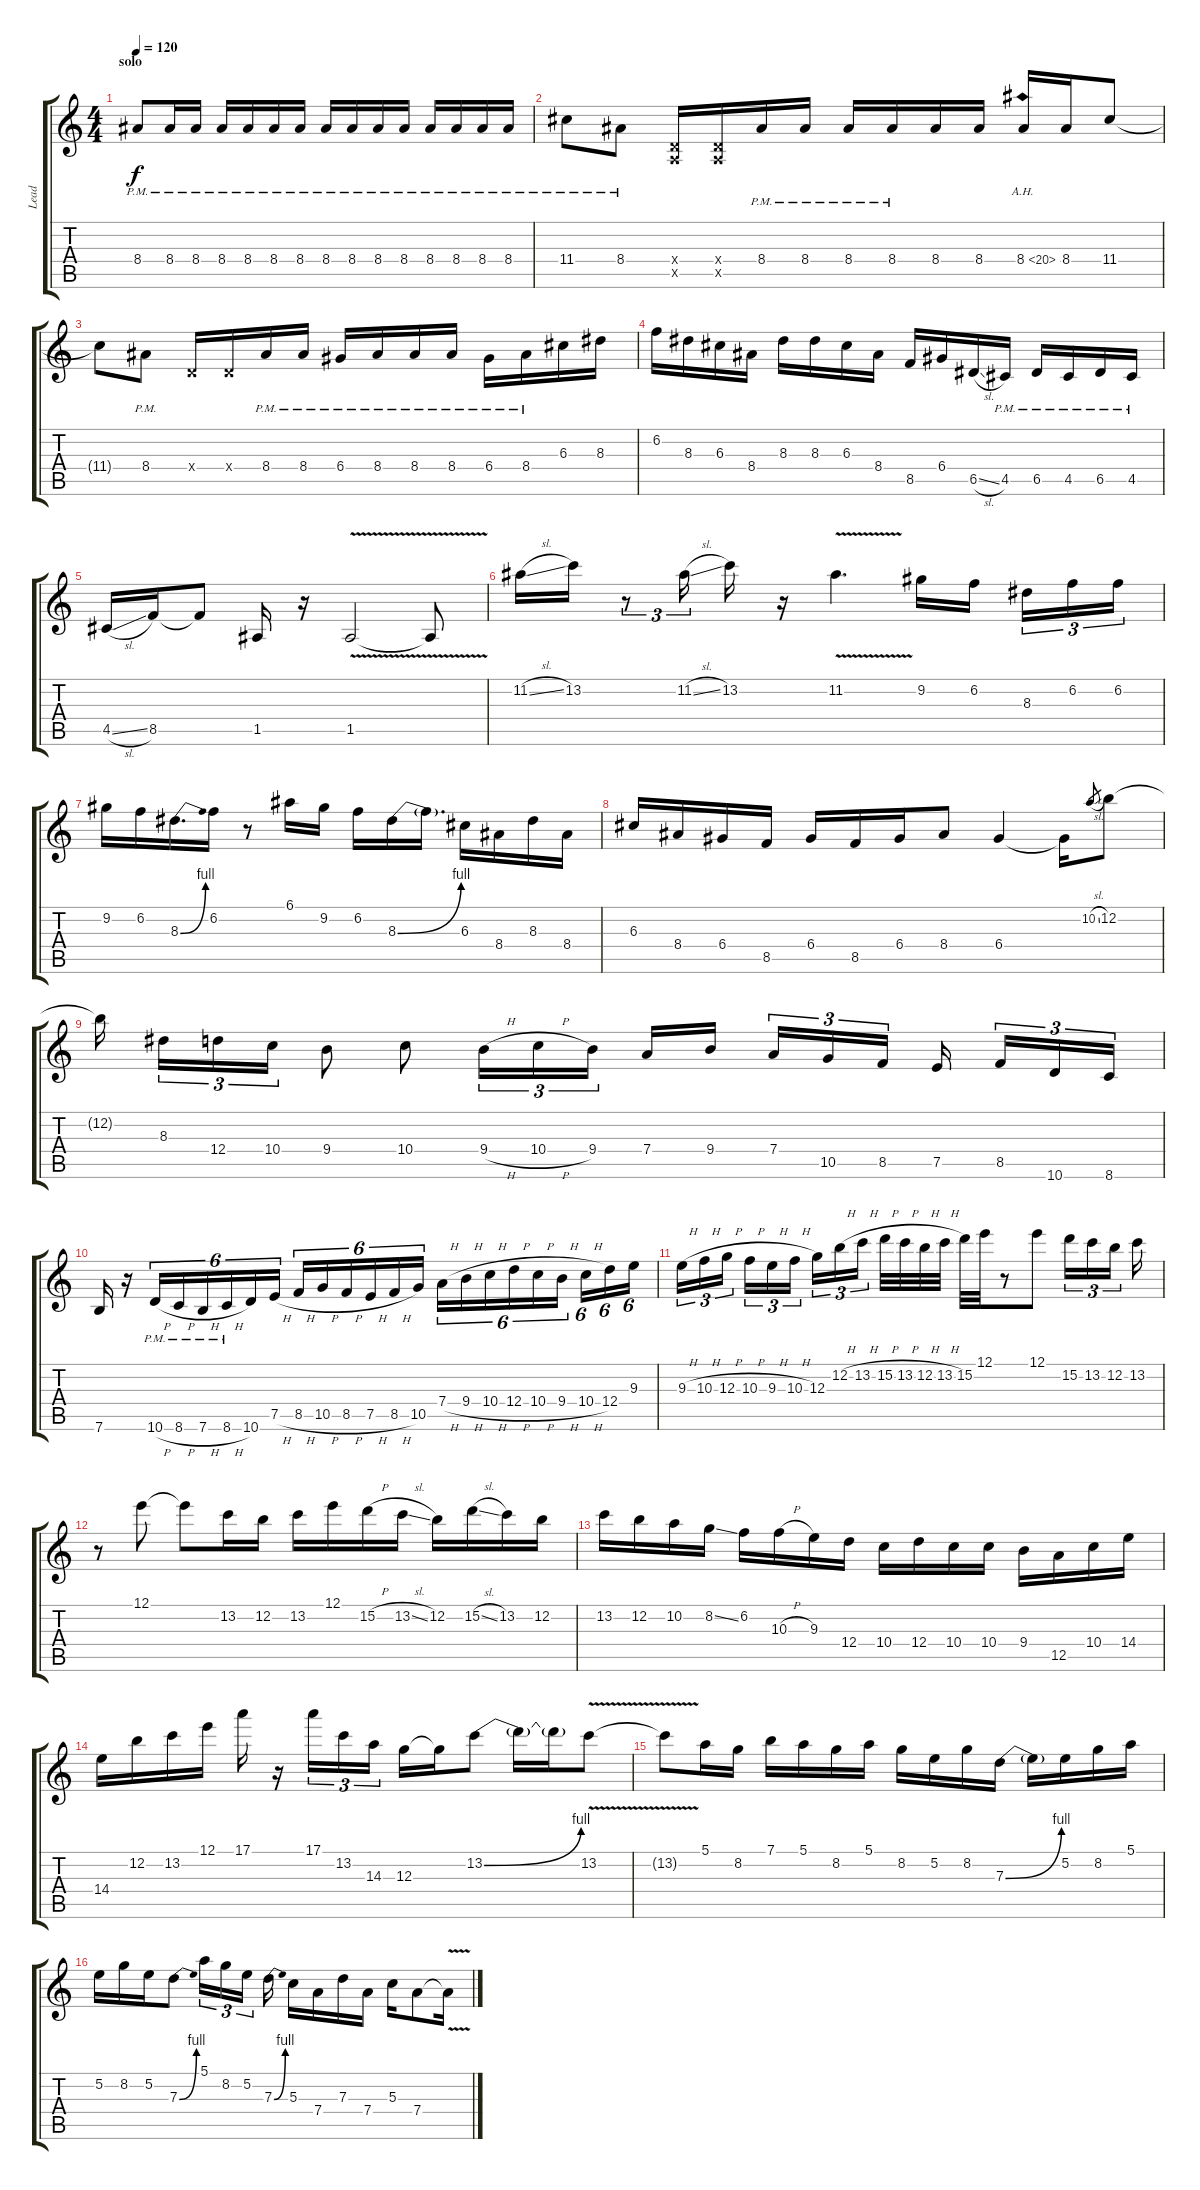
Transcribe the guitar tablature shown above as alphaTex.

\track ("Lead" "Lead") {instrument distortionguitar}
\staff {score tabs}
\tuning (E4 B3 G3 D3 A2 E2) {hide}
\ts (4 4)
\section ("" "solo")
\tempo 120
\clef g2
\ks c
8.4{pm}.8{dy f} 8.4{pm}.16 8.4{pm}.16 8.4{pm}.16 8.4{pm}.16 8.4{pm}.16 8.4{pm}.16 8.4{pm}.16 8.4{pm}.16 8.4{pm}.16 8.4{pm}.16 8.4{pm}.16 8.4{pm}.16 8.4{pm}.16 8.4{pm}.16 |
11.4{pm}.8 8.4{pm}.8 (0.4{x} 0.5{x}).16 (0.4{x} 0.5{x}).16 8.4{pm}.16 8.4{pm}.16 8.4{pm}.16 8.4{pm}.16 8.4.16 8.4.16 8.4{ah 12}.16 8.4.16 11.4.8 |
11.4{t}.8 8.4{pm}.8 0.4{x}.16 0.4{x}.16 8.4{pm}.16 8.4{pm}.16 6.4{pm}.16 8.4{pm}.16 8.4{pm}.16 8.4{pm}.16 6.4{pm}.16 8.4{pm}.16 6.3.16 8.3.16 |
6.2.16 8.3.16 6.3.16 8.4.16 8.3.16 8.3.16 6.3.16 8.4.16 8.5.16 6.4.16 6.5{sl}.16 4.5{pm}.16 6.5{pm}.16 4.5{pm}.16 6.5{pm}.16 4.5{pm}.16 |
4.5{sl}.16 8.5.16 8.5{t}.8 1.5.16 r.16 1.5{v}.2 1.5{t}.8 |
11.2{sl}.16 13.2.16 r.8{tu (3 2)} 11.2{sl}.16{tu (3 2)} 13.2.16 r.16 11.2{v}.4{d} 9.2.16 6.2.16{beam splitsecondary} 8.3.16{tu (3 2)} 6.2.16{tu (3 2)} 6.2.16{tu (3 2)} |
9.2.16 6.2.16 8.3{be (bend 0 0 60 4)}.16{d} 6.2.16 r.8 6.1.16 9.2.16 6.2.16 8.3{be (bend 0 0 60 4)}.16 8.3{t}.16{d} 6.3.16 8.4.16 8.3.16 8.4.16 |
6.3.16 8.4.16 6.4.16 8.5.16 6.4.16 8.5.16 6.4.16 8.4.8 6.4.4 6.4{t}.16 10.2{sl}.8{gr} 12.2.8 |
12.2{t}.16{beam splitsecondary} 8.3.16{tu (3 2)} 12.4.16{tu (3 2)} 10.4.16{tu (3 2)} 9.4.8 10.4.8 9.4{h}.16{tu (3 2)} 10.4{h}.16{tu (3 2)} 9.4.16{tu (3 2) beam splitsecondary} 7.4.16 9.4.16{beam splitsecondary} 7.4.16{tu (3 2)} 10.5.16{tu (3 2)} 8.5.16{tu (3 2) beam splitsecondary} 7.5.16{beam splitsecondary} 8.5.16{tu (3 2)} 10.6.16{tu (3 2)} 8.6.16{tu (3 2)} |
7.6.16 r.16 10.6{h pm}.16{tu (6 4)} 8.6{h pm}.16{tu (6 4)} 7.6{h pm}.16{tu (6 4)} 8.6{h pm}.16{tu (6 4)} 10.6.16{tu (6 4)} 7.5{h}.16{tu (6 4) beam splitsecondary} 8.5{h}.16{tu (6 4)} 10.5{h}.16{tu (6 4)} 8.5{h}.16{tu (6 4)} 7.5{h}.16{tu (6 4)} 8.5{h}.16{tu (6 4)} 10.5.16{tu (6 4) beam splitsecondary} 7.4{h}.16{tu (6 4)} 9.4{h}.16{tu (6 4)} 10.4{h}.16{tu (6 4)} 12.4{h}.16{tu (6 4)} 10.4{h}.16{tu (6 4)} 9.4{h}.16{tu (6 4) beam splitsecondary} 10.4{h}.16{tu (6 4)} 12.4.16{tu (6 4)} 9.3.16{tu (6 4)} |
9.3{h}.16{tu (3 2)} 10.3{h}.16{tu (3 2)} 12.3{h}.16{tu (3 2) beam splitsecondary} 10.3{h}.16{tu (3 2)} 9.3{h}.16{tu (3 2)} 10.3{h}.16{tu (3 2)} 12.3.16{tu (3 2)} 12.2{h}.16{tu (3 2)} 13.2{h}.16{tu (3 2) beam splitsecondary} 15.2{h}.32 13.2{h}.32 12.2{h}.32 13.2{h}.32 15.2.32 12.1.32 r.8 12.1.8 15.2.16{tu (3 2)} 13.2.16{tu (3 2)} 12.2.16{tu (3 2) beam splitsecondary} 13.2.16 |
r.8 12.1.8 12.1{t}.8 13.2.16 12.2.16 13.2.16 12.1.16 15.2{h}.16 13.2{sl}.16 12.2.16 15.2{sl}.16 13.2.16 12.2.16 |
13.2.16 12.2.16 10.2.16 8.2{ss}.16 6.2.16 10.3{h}.16 9.3.16 12.4.16 10.4.16 12.4.16 10.4.16 10.4.16 9.4.16 12.5.16 10.4.16 14.4.16 |
14.4.16 12.2.16 13.2.16 12.1.16 17.1.16 r.16 17.1.16{tu (3 2)} 13.2.16{tu (3 2)} 14.3.16{tu (3 2)} 12.3.16 12.3{t}.16 13.2{be (bend 0 0 60 4)}.8 13.2{t}.16 13.2{t}.16 13.2{v}.8 |
13.2{t}.8 5.1.16 8.2.16 7.1.16 5.1.16 8.2.16 5.1.16 8.2.16 5.2.16 8.2.16 7.3{be (bend 0 0 60 4)}.16 7.3{t}.16 5.2.16 8.2.16 5.1.16 |
5.2.16 8.2.16 5.2.16 7.3{be (bend 0 0 60 4)}.8 5.1.16{tu (3 2)} 8.2.16{tu (3 2)} 5.2.16{tu (3 2) beam splitsecondary} 7.3{be (bend 0 0 60 4)}.16 5.3.16 7.4.16 7.3.16 7.4.16 5.3.16 7.4.8 7.4{v t}.16
